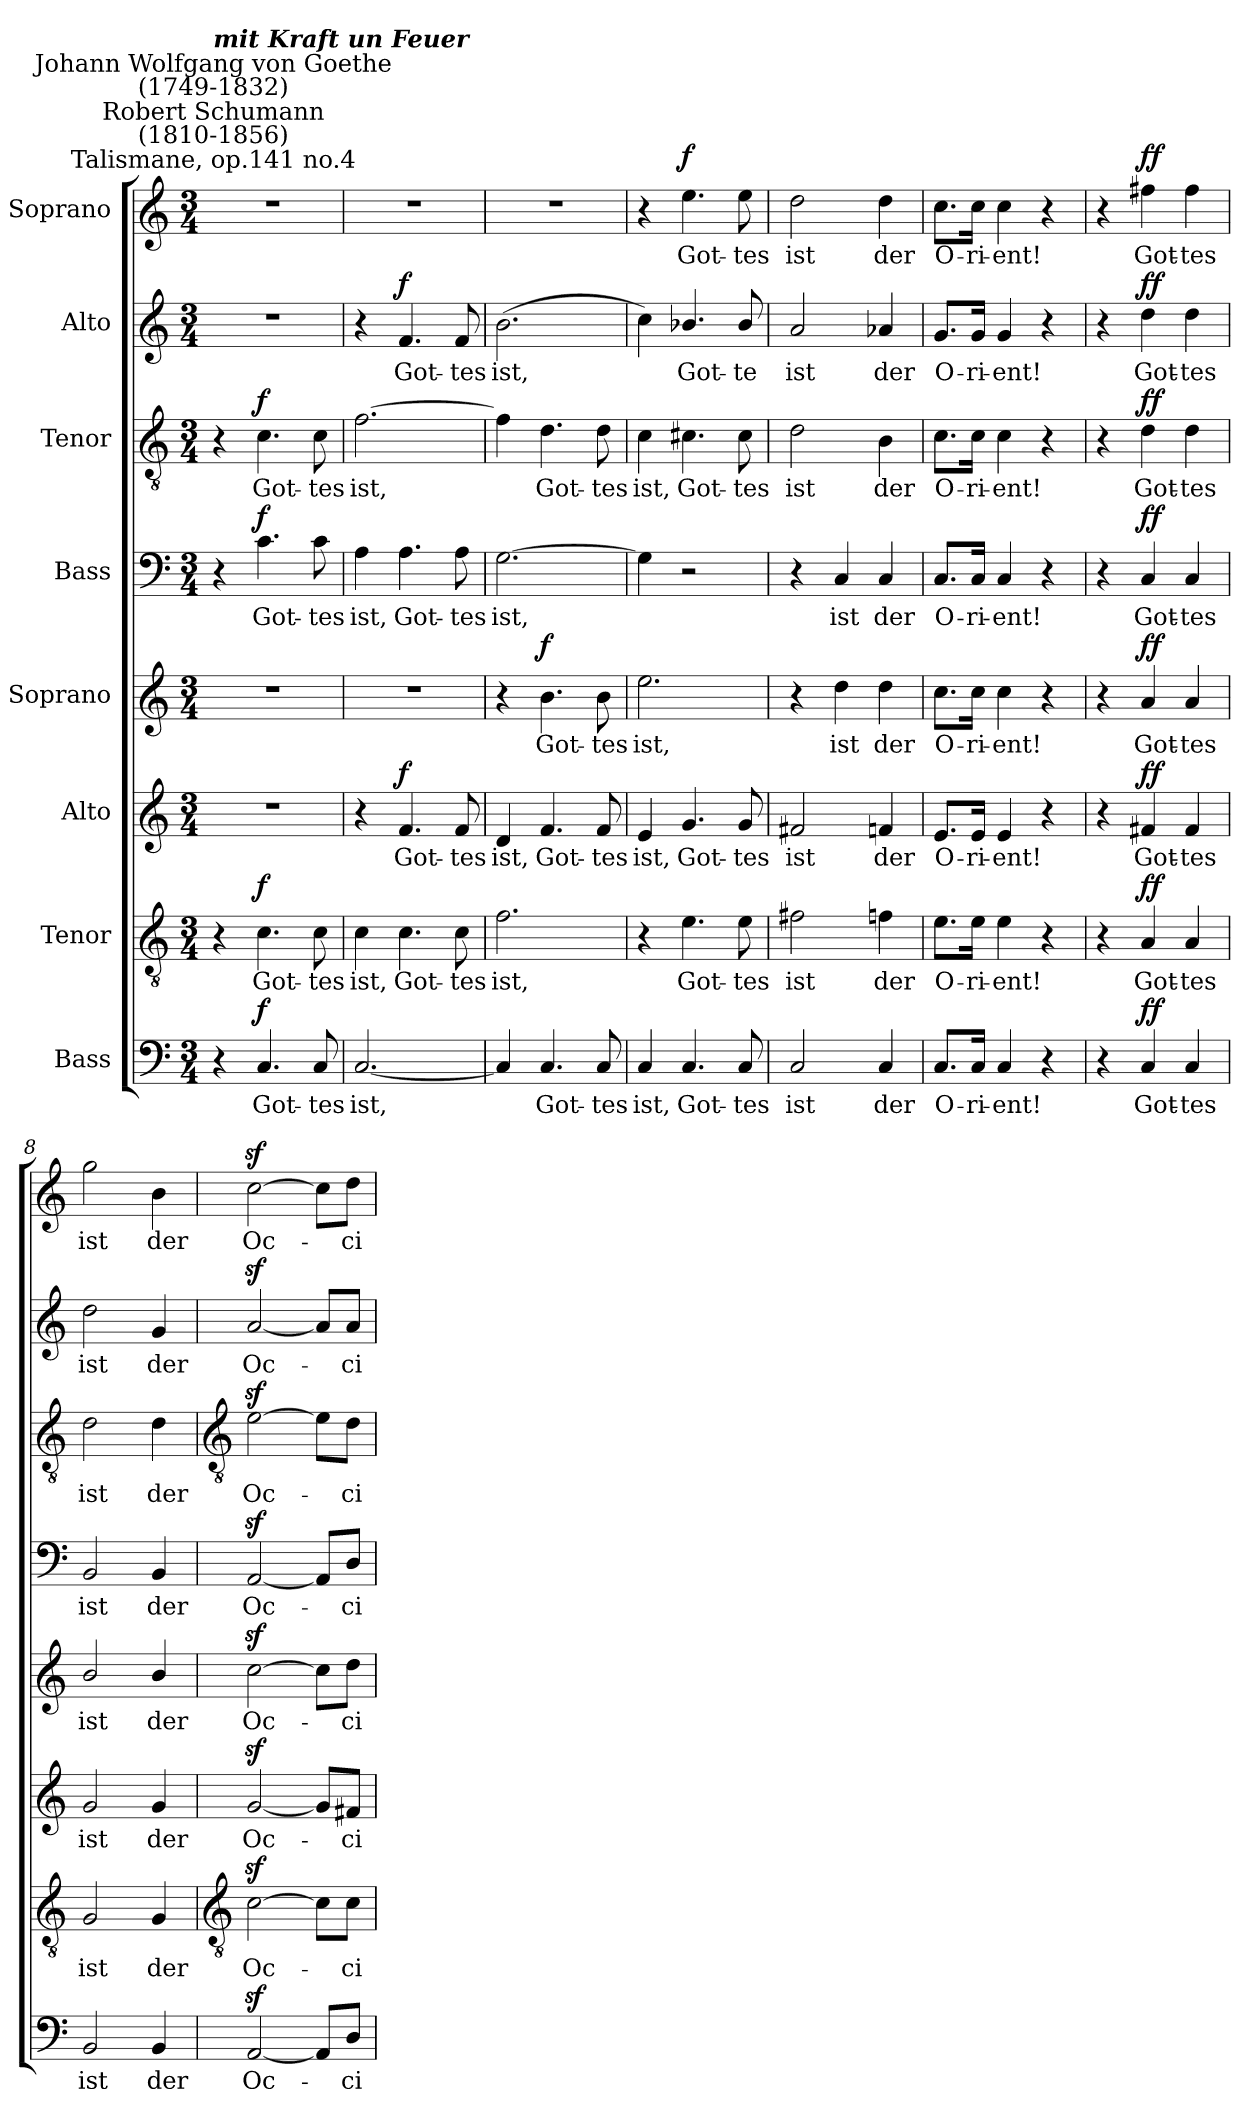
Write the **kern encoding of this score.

**kern	**text	**dynam	**kern	**text	**dynam	**kern	**text	**dynam	**kern	**text	**dynam	**kern	**text	**dynam	**kern	**text	**dynam	**kern	**text	**dynam	**kern	**text	**dynam
*part8	*part8	*part8	*part7	*part7	*part7	*part6	*part6	*part6	*part5	*part5	*part5	*part4	*part4	*part4	*part3	*part3	*part3	*part2	*part2	*part2	*part1	*part1	*part1
*staff8	*staff8	*staff8	*staff7	*staff7	*staff7	*staff6	*staff6	*staff6	*staff5	*staff5	*staff5	*staff4	*staff4	*staff4	*staff3	*staff3	*staff3	*staff2	*staff2	*staff2	*staff1	*staff1	*staff1
*I"Bass	*	*	*I"Tenor	*	*	*I"Alto	*	*	*I"Soprano	*	*	*I"Bass	*	*	*I"Tenor	*	*	*I"Alto	*	*	*I"Soprano	*	*
*clefF4	*	*	*clefGv2	*	*	*clefG2	*	*	*clefG2	*	*	*clefF4	*	*	*clefGv2	*	*	*clefG2	*	*	*clefG2	*	*
*k[]	*	*	*k[]	*	*	*k[]	*	*	*k[]	*	*	*k[]	*	*	*k[]	*	*	*k[]	*	*	*k[]	*	*
*C:	*	*	*C:	*	*	*C:	*	*	*C:	*	*	*C:	*	*	*C:	*	*	*C:	*	*	*C:	*	*
*M3/4	*	*	*M3/4	*	*	*M3/4	*	*	*M3/4	*	*	*M3/4	*	*	*M3/4	*	*	*M3/4	*	*	*M3/4	*	*
=1	=1	=1	=1	=1	=1	=1	=1	=1	=1	=1	=1	=1	=1	=1	=1	=1	=1	=1	=1	=1	=1	=1	=1
!	!	!	!	!	!	!	!	!	!	!	!	!	!	!	!	!	!	!	!	!	!LO:TX:a:cj:t=Talismane, op.141 no.4	!	!
!	!	!	!	!	!	!	!	!	!	!	!	!	!	!	!	!	!	!	!	!	!LO:TX:a:cj:t=Robert Schumann\n(1810-1856)	!	!
!	!	!	!	!	!	!	!	!	!	!	!	!	!	!	!	!	!	!	!	!	!LO:TX:a:cj:t=Johann Wolfgang von Goethe\n(1749-1832)	!	!
!	!	!	!	!	!	!	!	!	!	!	!	!	!	!	!	!	!	!	!	!	!LO:TX:a:Bi:t=mit Kraft un Feuer	!	!
!	!	!	!	!	!	!LO:N:vis=1	!	!	!LO:N:vis=1	!	!	!	!	!	!	!	!	!LO:N:vis=1	!	!	!LO:N:vis=1	!	!
4r	.	.	4r	.	.	2.r	.	.	2.r	.	.	4r	.	.	4r	.	.	2.r	.	.	2.r	.	.
!	!LO:LY:b	!LO:DY:b	!	!LO:LY:b	!LO:DY:b	!	!	!	!	!	!	!	!LO:LY:b	!LO:DY:b	!	!LO:LY:b	!LO:DY:b	!	!	!	!	!	!
4.C	Got-	f	4.c	Got-	f	.	.	.	.	.	.	4.c	Got-	f	4.c	Got-	f	.	.	.	.	.	.
!	!LO:LY:b	!	!	!LO:LY:b	!	!	!	!	!	!	!	!	!LO:LY:b	!	!	!LO:LY:b	!	!	!	!	!	!	!
8C	-tes	.	8c	-tes	.	.	.	.	.	.	.	8c	-tes	.	8c	-tes	.	.	.	.	.	.	.
=2	=2	=2	=2	=2	=2	=2	=2	=2	=2	=2	=2	=2	=2	=2	=2	=2	=2	=2	=2	=2	=2	=2	=2
!	!LO:LY:b	!	!	!LO:LY:b	!	!	!	!	!LO:N:vis=1	!	!	!	!LO:LY:b	!	!	!LO:LY:b	!	!	!	!	!LO:N:vis=1	!	!
[2.C	ist,	.	4c	ist,	.	4r	.	.	2.r	.	.	4A	ist,	.	[2.f	ist,	.	4r	.	.	2.r	.	.
!	!	!	!	!LO:LY:b	!	!	!LO:LY:b	!LO:DY:b	!	!	!	!	!LO:LY:b	!	!	!	!	!	!LO:LY:b	!LO:DY:b	!	!	!
.	.	.	4.c	Got-	.	4.f	Got-	f	.	.	.	4.A	Got-	.	.	.	.	4.f	Got-	f	.	.	.
!	!	!	!	!LO:LY:b	!	!	!LO:LY:b	!	!	!	!	!	!LO:LY:b	!	!	!	!	!	!LO:LY:b	!	!	!	!
.	.	.	8c	-tes	.	8f	-tes	.	.	.	.	8A	-tes	.	.	.	.	8f	-tes	.	.	.	.
=3	=3	=3	=3	=3	=3	=3	=3	=3	=3	=3	=3	=3	=3	=3	=3	=3	=3	=3	=3	=3	=3	=3	=3
!	!	!	!	!LO:LY:b	!	!	!LO:LY:b	!	!	!	!	!	!LO:LY:b	!	!	!	!	!	!LO:LY:b	!	!LO:N:vis=1	!	!
4C]	.	.	2.f	ist,	.	4d	ist,	.	4r	.	.	[2.G	ist,	.	4f]	.	.	(>2.b	ist,	.	2.r	.	.
!	!LO:LY:b	!	!	!	!	!	!LO:LY:b	!	!	!LO:LY:b	!LO:DY:b	!	!	!	!	!LO:LY:b	!	!	!	!	!	!	!
4.C	Got-	.	.	.	.	4.f	Got-	.	4.b	Got-	f	.	.	.	4.d	Got-	.	.	.	.	.	.	.
!	!LO:LY:b	!	!	!	!	!	!LO:LY:b	!	!	!LO:LY:b	!	!	!	!	!	!LO:LY:b	!	!	!	!	!	!	!
8C	-tes	.	.	.	.	8f	-tes	.	8b	-tes	.	.	.	.	8d	-tes	.	.	.	.	.	.	.
=4	=4	=4	=4	=4	=4	=4	=4	=4	=4	=4	=4	=4	=4	=4	=4	=4	=4	=4	=4	=4	=4	=4	=4
!	!LO:LY:b	!	!	!	!	!	!LO:LY:b	!	!	!LO:LY:b	!	!	!	!	!	!LO:LY:b	!	!	!	!	!	!	!
4C	ist,	.	4r	.	.	4e	ist,	.	2.ee	ist,	.	4G]	.	.	4c	ist,	.	4cc)	.	.	4r	.	.
!	!LO:LY:b	!	!	!LO:LY:b	!	!	!LO:LY:b	!	!	!	!	!	!	!	!	!LO:LY:b	!	!	!LO:LY:b	!	!	!LO:LY:b	!LO:DY:b
4.C	Got-	.	4.e	Got-	.	4.g	Got-	.	.	.	.	2r	.	.	4.c#X	Got-	.	4.b-X/	Got-	.	4.ee	Got-	f
!	!LO:LY:b	!	!	!LO:LY:b	!	!	!LO:LY:b	!	!	!	!	!	!	!	!	!LO:LY:b	!	!	!LO:LY:b	!	!	!LO:LY:b	!
8C	-tes	.	8e	-tes	.	8g	-tes	.	.	.	.	.	.	.	8c#	-tes	.	8b-/	-te	.	8ee	-tes	.
=5	=5	=5	=5	=5	=5	=5	=5	=5	=5	=5	=5	=5	=5	=5	=5	=5	=5	=5	=5	=5	=5	=5	=5
!	!LO:LY:b	!	!	!LO:LY:b	!	!	!LO:LY:b	!	!	!	!	!	!	!	!	!LO:LY:b	!	!	!LO:LY:b	!	!	!LO:LY:b	!
2C	ist	.	2f#X	ist	.	2f#X	ist	.	4r	.	.	4r	.	.	2d	ist	.	2a	ist	.	2dd	ist	.
!	!	!	!	!	!	!	!	!	!	!LO:LY:b	!	!	!LO:LY:b	!	!	!	!	!	!	!	!	!	!
.	.	.	.	.	.	.	.	.	4dd	ist	.	4C	ist	.	.	.	.	.	.	.	.	.	.
!	!LO:LY:b	!	!	!LO:LY:b	!	!	!LO:LY:b	!	!	!LO:LY:b	!	!	!LO:LY:b	!	!	!LO:LY:b	!	!	!LO:LY:b	!	!	!LO:LY:b	!
4C	der	.	4fn	der	.	4fn	der	.	4dd	der	.	4C	der	.	4B	der	.	4a-X	der	.	4dd	der	.
=6	=6	=6	=6	=6	=6	=6	=6	=6	=6	=6	=6	=6	=6	=6	=6	=6	=6	=6	=6	=6	=6	=6	=6
!	!LO:LY:b	!	!	!LO:LY:b	!	!	!LO:LY:b	!	!	!LO:LY:b	!	!	!LO:LY:b	!	!	!LO:LY:b	!	!	!LO:LY:b	!	!	!LO:LY:b	!
8.C/L	O-	.	8.e\L	O-	.	8.e/L	O-	.	8.cc\L	O-	.	8.C/L	O-	.	8.c\L	O-	.	8.g/L	O-	.	8.cc\L	O-	.
!	!LO:LY:b	!	!	!LO:LY:b	!	!	!LO:LY:b	!	!	!LO:LY:b	!	!	!LO:LY:b	!	!	!LO:LY:b	!	!	!LO:LY:b	!	!	!LO:LY:b	!
16C/Jk	-ri-	.	16e\Jk	-ri-	.	16e/Jk	-ri-	.	16cc\Jk	-ri-	.	16C/Jk	-ri-	.	16c\Jk	-ri-	.	16g/Jk	-ri-	.	16cc\Jk	-ri-	.
!	!LO:LY:b	!	!	!LO:LY:b	!	!	!LO:LY:b	!	!	!LO:LY:b	!	!	!LO:LY:b	!	!	!LO:LY:b	!	!	!LO:LY:b	!	!	!LO:LY:b	!
4C	-ent!	.	4e	-ent!	.	4e	-ent!	.	4cc	-ent!	.	4C	-ent!	.	4c	-ent!	.	4g	-ent!	.	4cc	-ent!	.
4r	.	.	4r	.	.	4r	.	.	4r	.	.	4r	.	.	4r	.	.	4r	.	.	4r	.	.
=7	=7	=7	=7	=7	=7	=7	=7	=7	=7	=7	=7	=7	=7	=7	=7	=7	=7	=7	=7	=7	=7	=7	=7
4r	.	.	4r	.	.	4r	.	.	4r	.	.	4r	.	.	4r	.	.	4r	.	.	4r	.	.
!	!LO:LY:b	!LO:DY:b	!	!LO:LY:b	!LO:DY:b	!	!LO:LY:b	!LO:DY:b	!	!LO:LY:b	!LO:DY:b	!	!LO:LY:b	!LO:DY:b	!	!LO:LY:b	!LO:DY:b	!	!LO:LY:b	!LO:DY:b	!	!LO:LY:b	!LO:DY:b
4C	Got-	ff	4A	Got-	ff	4f#X	Got-	ff	4a	Got-	ff	4C	Got-	ff	4d	Got-	ff	4dd	Got-	ff	4ff#X	Got-	ff
!	!LO:LY:b	!	!	!LO:LY:b	!	!	!LO:LY:b	!	!	!LO:LY:b	!	!	!LO:LY:b	!	!	!LO:LY:b	!	!	!LO:LY:b	!	!	!LO:LY:b	!
4C	-tes	.	4A	-tes	.	4f#	-tes	.	4a	-tes	.	4C	-tes	.	4d	-tes	.	4dd	-tes	.	4ff#	-tes	.
=8	=8	=8	=8	=8	=8	=8	=8	=8	=8	=8	=8	=8	=8	=8	=8	=8	=8	=8	=8	=8	=8	=8	=8
!	!LO:LY:b	!	!	!LO:LY:b	!	!	!LO:LY:b	!	!	!LO:LY:b	!	!	!LO:LY:b	!	!	!LO:LY:b	!	!	!LO:LY:b	!	!	!LO:LY:b	!
2BB	ist	.	2G	ist	.	2g	ist	.	2b/	ist	.	2BB	ist	.	2d	ist	.	2dd	ist	.	2gg	ist	.
!	!LO:LY:b	!	!	!LO:LY:b	!	!	!LO:LY:b	!	!	!LO:LY:b	!	!	!LO:LY:b	!	!	!LO:LY:b	!	!	!LO:LY:b	!	!	!LO:LY:b	!
4BB	der	.	4G	der	.	4g	der	.	4b/	der	.	4BB	der	.	4d	der	.	4g	der	.	4b	der	.
!!LO:LB:g=z
=9	=9	=9	=9	=9	=9	=9	=9	=9	=9	=9	=9	=9	=9	=9	=9	=9	=9	=9	=9	=9	=9	=9	=9
*	*	*	*clefGv2	*	*	*	*	*	*	*	*	*	*	*	*clefGv2	*	*	*	*	*	*	*	*
!	!LO:LY:b	!	!	!LO:LY:b	!	!	!LO:LY:b	!	!	!LO:LY:b	!	!	!LO:LY:b	!	!	!LO:LY:b	!	!	!LO:LY:b	!	!	!LO:LY:b	!
[2AAz<	Oc-	.	[2cz<	Oc-	.	[2gz<	Oc-	.	[2ccz<	Oc-	.	[2AAz<	Oc-	.	[2ez<	Oc-	.	[2az<	Oc-	.	[2ccz<	Oc-	.
8AA/L]	.	.	8c\L]	.	.	8g/L]	.	.	8cc\L]	.	.	8AA/L]	.	.	8e\L]	.	.	8a/L]	.	.	8cc\L]	.	.
!	!LO:LY:b	!	!	!LO:LY:b	!	!	!LO:LY:b	!	!	!LO:LY:b	!	!	!LO:LY:b	!	!	!LO:LY:b	!	!	!LO:LY:b	!	!	!LO:LY:b	!
8D/J	ci-	.	8c\J	ci-	.	8f#X/J	ci-	.	8dd\J	ci-	.	8D/J	ci-	.	8d\J	ci-	.	8a/J	ci-	.	8dd\J	ci-	.
=	=	=	=	=	=	=	=	=	=	=	=	=	=	=	=	=	=	=	=	=	=	=	=
*-	*-	*-	*-	*-	*-	*-	*-	*-	*-	*-	*-	*-	*-	*-	*-	*-	*-	*-	*-	*-	*-	*-	*-
